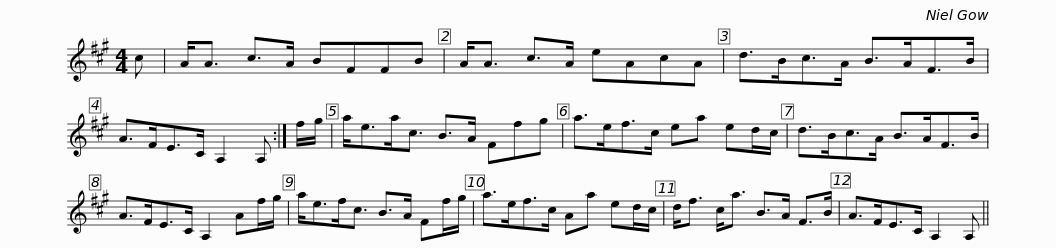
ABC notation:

X:1
L:1/8
M:4/4
I:linebreak $
K:A
V:1 treble
V:1
 c | A<A c>A BFFB | A<A c>A eAcA | d>Bc>A B>AF>B | A>FE>C A,2 A, :| %5
 f/g/ |$ a<ea<c B>A Ffg | a>ef>c ea ed/c/ | d>Bc>A B>AF>B | A>FE>C A,2 Af/g/ |$ %10
 a<ef<c B>A Ff/g/ | a>ef>c Aa ed/c/ | d<f c<a B>A F>B | A>FE>C A,2 A, || %14
